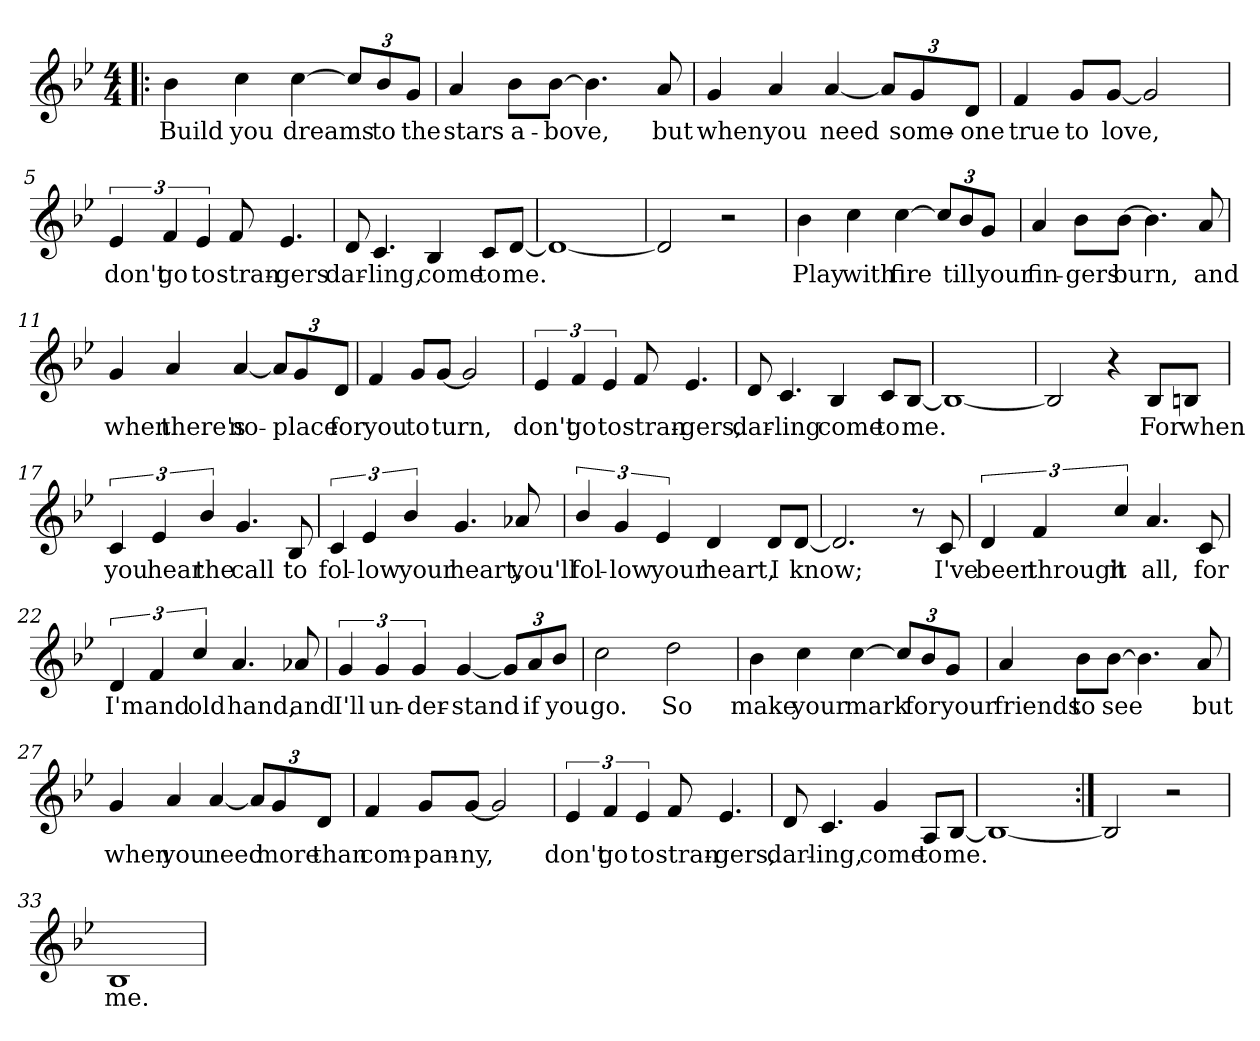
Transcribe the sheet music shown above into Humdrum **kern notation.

**kern	**text
*part1	*part1
*staff1	*staff1
*clefG2	*
*k[b-e-]	*
*B-:	*
*M4/4	*
=1!|:	=1!|:
4b-\	Build
4cc\	you
[4cc\	dreams
*Xbrackettup	*
12cc/L]	.
12b-/	to
12g/J	the
=2	=2
4a/	stars
8b-\L	a-
[8b-\J	bove,
4.b-\]	.
8a/	but
=3	=3
4g/	when
4a/	you
[4a/	need
12a/L]	.
12g/	some-
12d/J	-one
!!LO:LB:g=z
=4	=4
4f/	true
8g/L	to
[8g/J	love,
2g/]	.
=5	=5
*brackettup	*
6e-/	don't
6f/	go
6e-/	to
8f/	stran-
4.e-/	-gers
=6	=6
8d/	dar-
4.c/	-ling,
4B-/	come
8c/L	to
[8d/J	me.
=7	=7
1d_	.
=8	=8
2d/]	.
2r	.
!!LO:LB:g=z
=9	=9
4b-\	Play
4cc\	with
[4cc\	fire
*Xbrackettup	*
12cc/L]	.
12b-/	till
12g/J	your
=10	=10
4a/	fin-
8b-\L	-gers
[8b-\J	burn,
4.b-\]	.
8a/	and
=11	=11
4g/	when
4a/	there's
[4a/	-no-
12a/L]	.
12g/	-place
12d/J	for
=12	=12
4f/	you
8g/L	to
[8g/J	turn,
2g/]	.
!!LO:LB:g=z
=13	=13
*brackettup	*
6e-/	don't
6f/	go
6e-/	to
8f/	stran-
4.e-/	-gers,
=14	=14
8d/	dar-
4.c/	-ling
4B-/	come
8c/L	to
[8B-/J	me.
=15	=15
1B-_	.
=16	=16
2B-/]	.
4r	.
8B-/L	For
8Bn/J	when
!!LO:LB:g=z
=17	=17
6c/	you
6e-/	hear
6b-/	the
4.g/	call
8B-/	to
=18	=18
6c/	fol-
6e-/	-low
6b-/	your
4.g/	heart,
8a-X/	you'll
=19	=19
6b-/	fol-
6g/	-low
6e-/	your
4d/	heart,
8d/L	I
[8d/J	know;
=20	=20
2.d/]	.
8r	.
8c/	I've
!!LO:LB:g=z
=21	=21
6d/	been
6f/	through
6cc/	it
4.a/	all,
8c/	for
=22	=22
6d/	I'm
6f/	and
6cc/	old
4.a/	hand,
8a-X/	and
=23	=23
6g/	I'll
6g/	un-
6g/	-der-
[4g/	-stand
*Xbrackettup	*
12g/L]	.
12a/	if
12b-/J	you
=24	=24
2cc\	go.
2dd\	So
!!LO:LB:g=z
=25	=25
4b-\	make
4cc\	your
[4cc\	mark
12cc/L]	.
12b-/	for
12g/J	your
=26	=26
4a/	friends
8b-\L	to
[8b-\J	see
4.b-\]	.
8a/	but
=27	=27
4g/	when
4a/	you
[4a/	need
12a/L]	.
12g/	more
12d/J	than
=28	=28
4f/	com-
8g/L	-pan-
[8g/J	-ny,
2g/]	.
!!LO:LB:g=z
=29	=29
*brackettup	*
6e-/	don't
6f/	go
6e-/	to
8f/	stran-
4.e-/	-gers,
=30	=30
8d/	darl-
4.c/	-ing,
4g/	come
8A/L	to
[8B-/J	me.
=31	=31
1B-_	.
=32:|!	=32:|!
2B-/]	.
2r	.
=33	=33
1B-	me.
=	=
*-	*-
